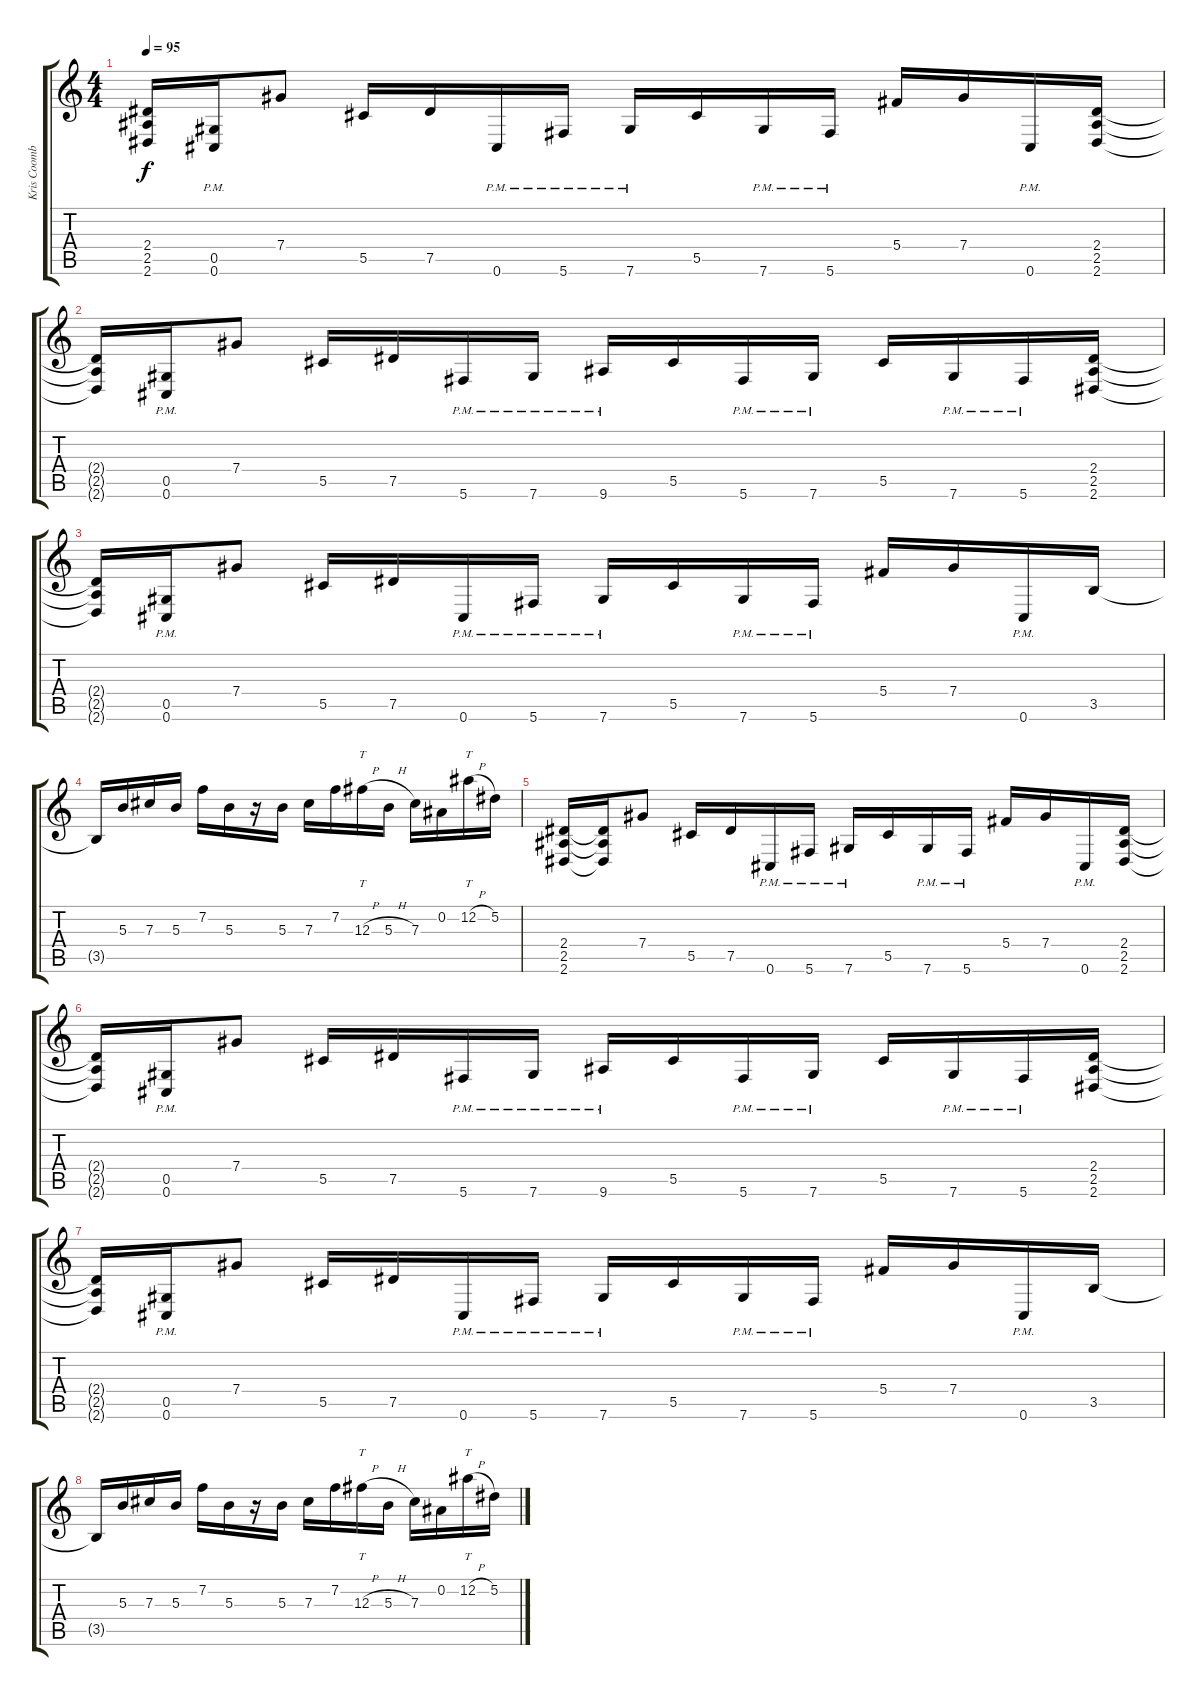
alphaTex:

\track ("Kris Coombs" "Kris Coomb") {instrument distortionguitar}
\staff {score tabs}
\tuning (Eb4 Bb3 Gb3 Db3 Ab2 Db2) {hide}
\ts (4 4)
\tempo 95
\clef g2
\ks c
(2.4{t} 2.5{t} 2.6{t}).16{dy f} (0.5{pm} 0.6{pm}).16 7.4.8 5.5.16 7.5.16 0.6{pm}.16 5.6{pm}.16 7.6{pm}.16 5.5.16 7.6{pm}.16 5.6{pm}.16 5.4.16 7.4.16 0.6{pm}.16 (2.4 2.5 2.6).16 |
(2.4{t} 2.5{t} 2.6{t}).16 (0.5{pm} 0.6{pm}).16 7.4.8 5.5.16 7.5.16 5.6{pm}.16 7.6{pm}.16 9.6{pm}.16 5.5.16 5.6{pm}.16 7.6{pm}.16 5.5.16 7.6{pm}.16 5.6{pm}.16 (2.4 2.5 2.6).16 |
(2.4{t} 2.5{t} 2.6{t}).16 (0.5{pm} 0.6{pm}).16 7.4.8 5.5.16 7.5.16 0.6{pm}.16 5.6{pm}.16 7.6{pm}.16 5.5.16 7.6{pm}.16 5.6{pm}.16 5.4.16 7.4.16 0.6{pm}.16 3.5.16 |
3.5{t}.16 5.3.16 7.3.16 5.3.16 7.2.16 5.3.16 r.16 5.3.16 7.3.16 7.2.16 12.3{h}.16{tt} 5.3{h}.16 7.3.16 0.2.16 12.2{h}.16{tt} 5.2.16 |
(2.4 2.5 2.6).16 (2.4{t} 2.5{t} 2.6{t}).16 7.4.8 5.5.16 7.5.16 0.6{pm}.16 5.6{pm}.16 7.6{pm}.16 5.5.16 7.6{pm}.16 5.6{pm}.16 5.4.16 7.4.16 0.6{pm}.16 (2.4 2.5 2.6).16 |
(2.4{t} 2.5{t} 2.6{t}).16 (0.5{pm} 0.6{pm}).16 7.4.8 5.5.16 7.5.16 5.6{pm}.16 7.6{pm}.16 9.6{pm}.16 5.5.16 5.6{pm}.16 7.6{pm}.16 5.5.16 7.6{pm}.16 5.6{pm}.16 (2.4 2.5 2.6).16 |
(2.4{t} 2.5{t} 2.6{t}).16 (0.5{pm} 0.6{pm}).16 7.4.8 5.5.16 7.5.16 0.6{pm}.16 5.6{pm}.16 7.6{pm}.16 5.5.16 7.6{pm}.16 5.6{pm}.16 5.4.16 7.4.16 0.6{pm}.16 3.5.16 |
3.5{t}.16 5.3.16 7.3.16 5.3.16 7.2.16 5.3.16 r.16 5.3.16 7.3.16 7.2.16 12.3{h}.16{tt} 5.3{h}.16 7.3.16 0.2.16 12.2{h}.16{tt} 5.2.16
